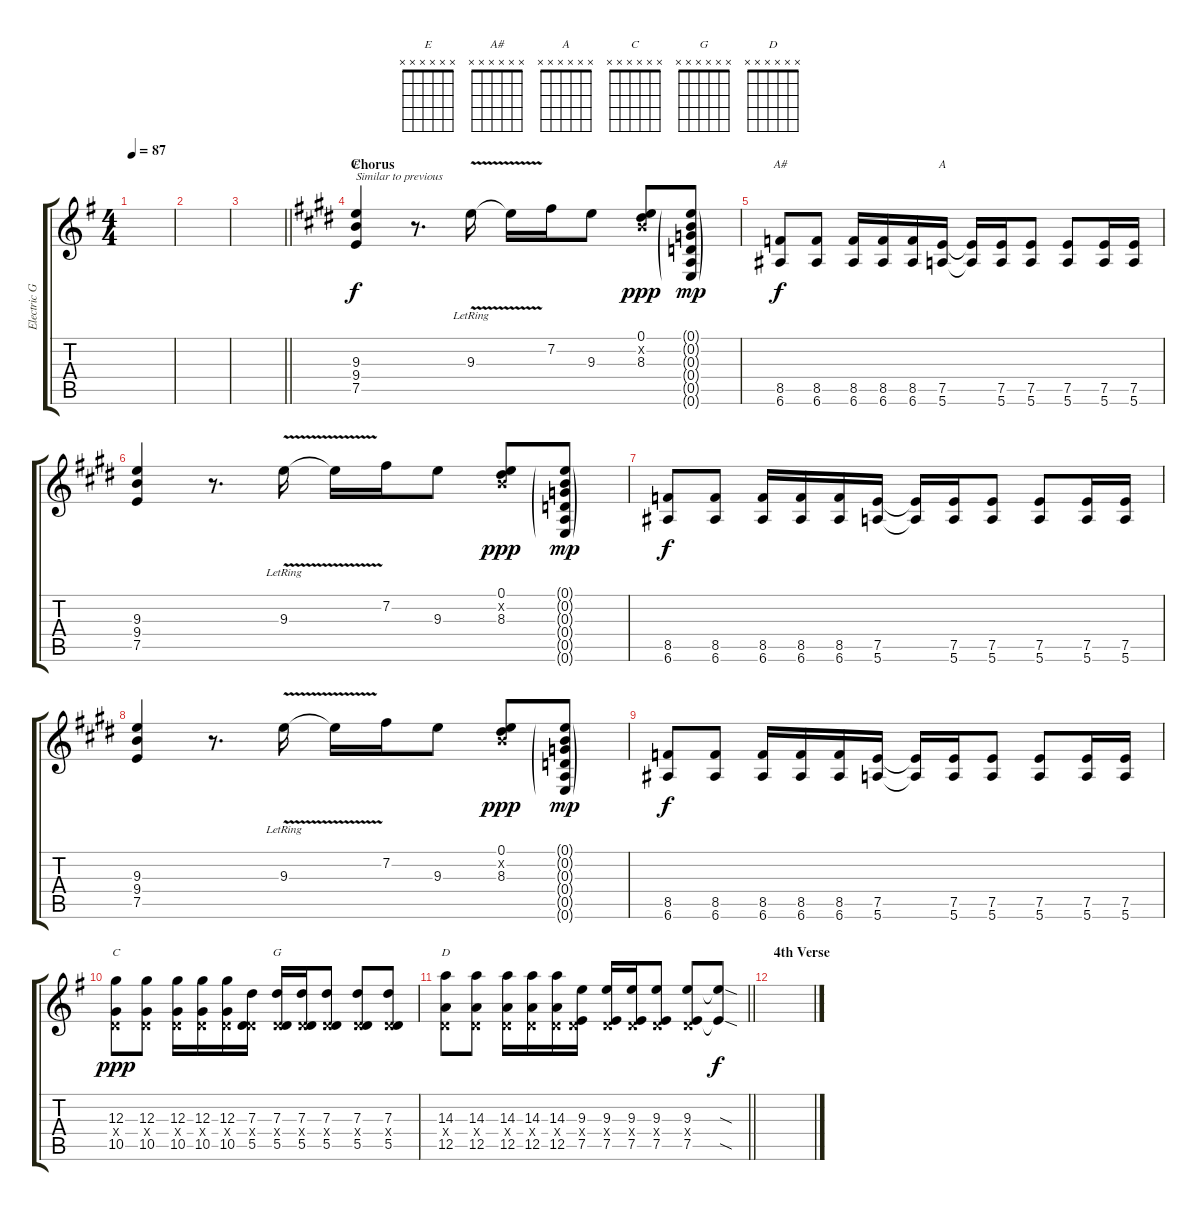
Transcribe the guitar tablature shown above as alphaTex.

\track ("Electric Guitar w/ Wah" "Electric G") {instrument overdrivenguitar}
\staff {score tabs}
\tuning (E4 B3 G3 D3 A2 E2) {hide}
\chord ("E" x x x x x x)
\chord ("A#" x x x x x x)
\chord ("A" x x x x x x)
\chord ("C" x x x x x x)
\chord ("G" x x x x x x)
\chord ("D" x x x x x x)
\ts (4 4)
\tempo 87
\clef g2
\ks eminor
|
|
\barLineRight lightlight
|
\section ("" "Chorus")
\ks e
(9.3 9.4 7.5).4{ch "E" txt "Similar to previous"} r.8{d} 9.3{v lr}.16 9.3{t}.16 7.2.16 9.3.8 (0.1 0.2{x} 8.3).8{dy ppp} (0.1{g} 0.2{g} 0.3{g} 0.4{g} 0.5{g} 0.6{g}).8{dy mp} |
(8.5 6.6).8{ch "A#" dy f} (8.5 6.6).8 (8.5 6.6).16 (8.5 6.6).16 (8.5 6.6).16 (7.5 5.6).16{ch "A"} (7.5{t} 5.6{t}).16 (7.5 5.6).16 (7.5 5.6).8 (7.5 5.6).8 (7.5 5.6).16 (7.5 5.6).16 |
(9.3 9.4 7.5).4 r.8{d} 9.3{v lr}.16 9.3{t}.16 7.2.16 9.3.8 (0.1 0.2{x} 8.3).8{dy ppp} (0.1{g} 0.2{g} 0.3{g} 0.4{g} 0.5{g} 0.6{g}).8{dy mp} |
(8.5 6.6).8{dy f} (8.5 6.6).8 (8.5 6.6).16 (8.5 6.6).16 (8.5 6.6).16 (7.5 5.6).16 (7.5{t} 5.6{t}).16 (7.5 5.6).16 (7.5 5.6).8 (7.5 5.6).8 (7.5 5.6).16 (7.5 5.6).16 |
(9.3 9.4 7.5).4 r.8{d} 9.3{v lr}.16 9.3{t}.16 7.2.16 9.3.8 (0.1 0.2{x} 8.3).8{dy ppp} (0.1{g} 0.2{g} 0.3{g} 0.4{g} 0.5{g} 0.6{g}).8{dy mp} |
(8.5 6.6).8{dy f} (8.5 6.6).8 (8.5 6.6).16 (8.5 6.6).16 (8.5 6.6).16 (7.5 5.6).16 (7.5{t} 5.6{t}).16 (7.5 5.6).16 (7.5 5.6).8 (7.5 5.6).8 (7.5 5.6).16 (7.5 5.6).16 |
\ks eminor
(12.3 0.4{x} 10.5).8{ch "C" dy ppp} (12.3 0.4{x} 10.5).8 (12.3 0.4{x} 10.5).16 (12.3 0.4{x} 10.5).16 (12.3 0.4{x} 10.5).16 (7.3 0.4{x} 5.5).16 (7.3 0.4{x} 5.5).16{ch "G"} (7.3 0.4{x} 5.5).16 (7.3 0.4{x} 5.5).8 (7.3 0.4{x} 5.5).8 (7.3 0.4{x} 5.5).8 |
\barLineRight lightlight
(14.3 0.4{x} 12.5).8{ch "D"} (14.3 0.4{x} 12.5).8 (14.3 0.4{x} 12.5).16 (14.3 0.4{x} 12.5).16 (14.3 0.4{x} 12.5).16 (9.3 0.4{x} 7.5).16 (9.3 0.4{x} 7.5).16 (9.3 0.4{x} 7.5).16 (9.3 0.4{x} 7.5).8 (9.3 0.4{x} 7.5).8 (9.3{sod t} 7.5{sod t}).8{dy f} |
\section ("" "4th Verse")
